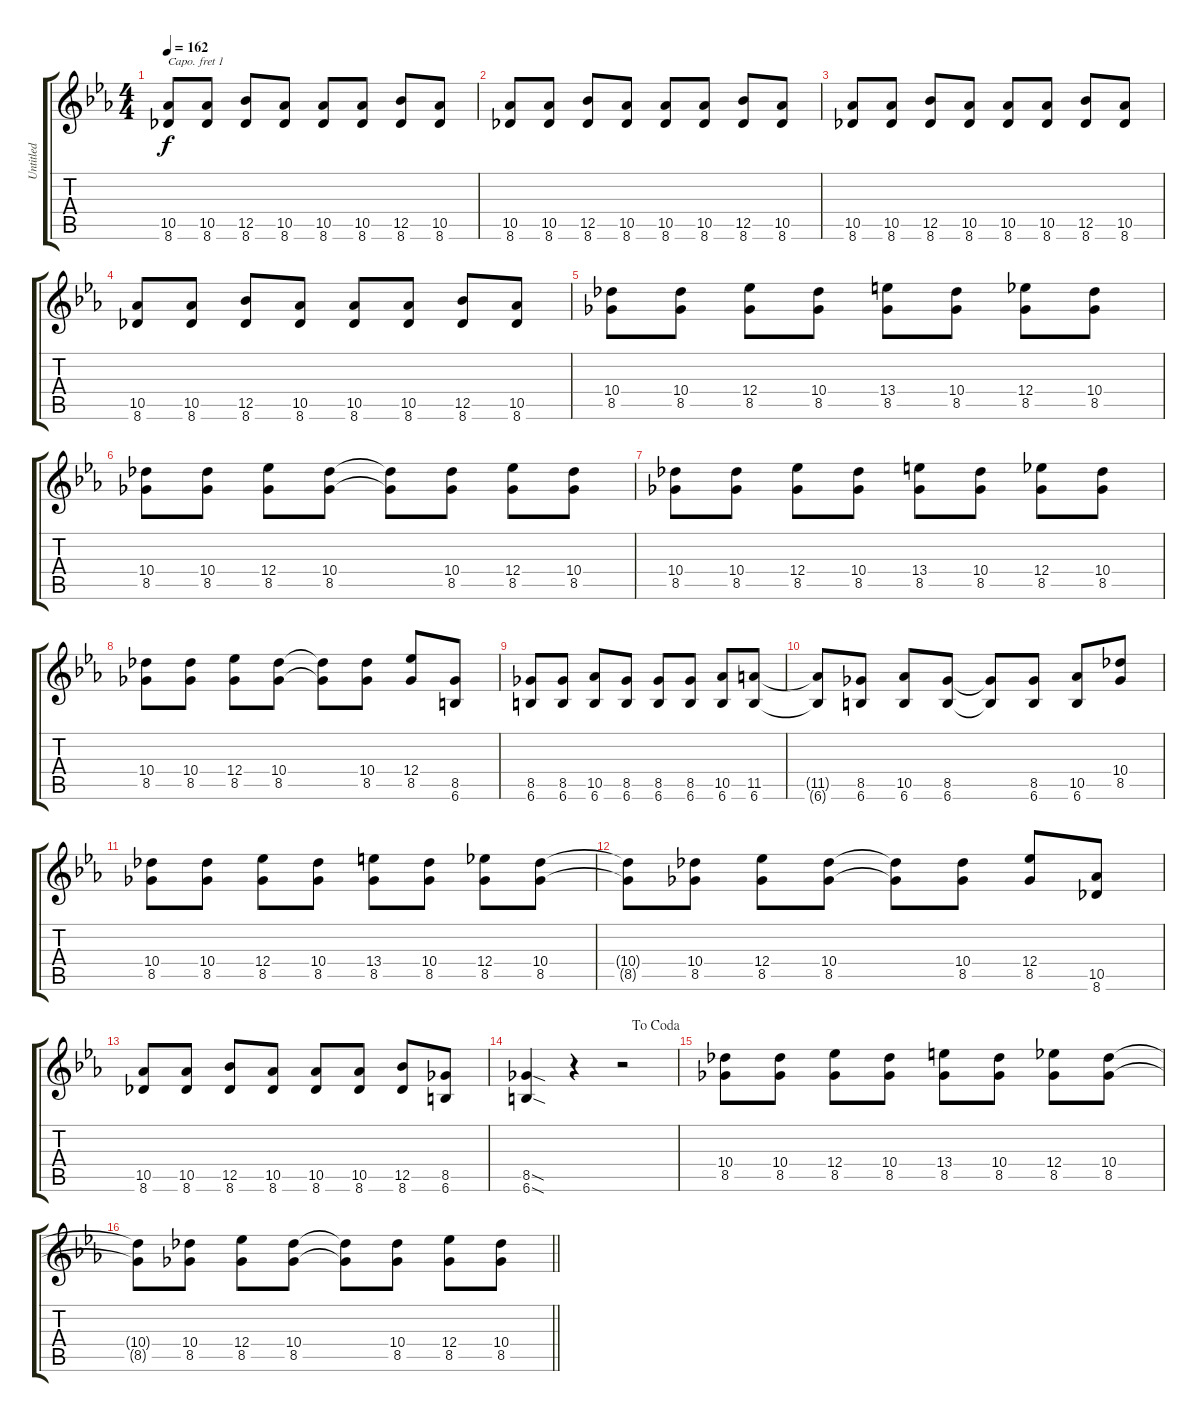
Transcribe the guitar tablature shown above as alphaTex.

\track ("Untitled" "Untitled") {instrument overdrivenguitar}
\staff {score tabs}
\capo 1
\tuning (E4 B3 G3 D3 A2 E2) {hide}
\ts (4 4)
\tempo 162
\clef g2
\ks eb
(10.5 8.6).8{dy f} (10.5 8.6).8 (12.5 8.6).8 (10.5 8.6).8 (10.5 8.6).8 (10.5 8.6).8 (12.5 8.6).8 (10.5 8.6).8 |
(10.5 8.6).8 (10.5 8.6).8 (12.5 8.6).8 (10.5 8.6).8 (10.5 8.6).8 (10.5 8.6).8 (12.5 8.6).8 (10.5 8.6).8 |
(10.5 8.6).8 (10.5 8.6).8 (12.5 8.6).8 (10.5 8.6).8 (10.5 8.6).8 (10.5 8.6).8 (12.5 8.6).8 (10.5 8.6).8 |
(10.5 8.6).8 (10.5 8.6).8 (12.5 8.6).8 (10.5 8.6).8 (10.5 8.6).8 (10.5 8.6).8 (12.5 8.6).8 (10.5 8.6).8 |
(10.4 8.5).8 (10.4 8.5).8 (12.4 8.5).8 (10.4 8.5).8 (13.4 8.5).8 (10.4 8.5).8 (12.4 8.5).8 (10.4 8.5).8 |
(10.4 8.5).8 (10.4 8.5).8 (12.4 8.5).8 (10.4 8.5).8 (10.4{t} 8.5{t}).8 (10.4 8.5).8 (12.4 8.5).8 (10.4 8.5).8 |
(10.4 8.5).8 (10.4 8.5).8 (12.4 8.5).8 (10.4 8.5).8 (13.4 8.5).8 (10.4 8.5).8 (12.4 8.5).8 (10.4 8.5).8 |
(10.4 8.5).8 (10.4 8.5).8 (12.4 8.5).8 (10.4 8.5).8 (10.4{t} 8.5{t}).8 (10.4 8.5).8 (12.4 8.5).8 (8.5 6.6).8 |
(8.5 6.6).8 (8.5 6.6).8 (10.5 6.6).8 (8.5 6.6).8 (8.5 6.6).8 (8.5 6.6).8 (10.5 6.6).8 (11.5 6.6).8 |
(11.5{t} 6.6{t}).8 (8.5 6.6).8 (10.5 6.6).8 (8.5 6.6).8 (8.5{t} 6.6{t}).8 (8.5 6.6).8 (10.5 6.6).8 (10.4 8.5).8 |
(10.4 8.5).8 (10.4 8.5).8 (12.4 8.5).8 (10.4 8.5).8 (13.4 8.5).8 (10.4 8.5).8 (12.4 8.5).8 (10.4 8.5).8 |
(10.4{t} 8.5{t}).8 (10.4 8.5).8 (12.4 8.5).8 (10.4 8.5).8 (10.4{t} 8.5{t}).8 (10.4 8.5).8 (12.4 8.5).8 (10.5 8.6).8 |
(10.5 8.6).8 (10.5 8.6).8 (12.5 8.6).8 (10.5 8.6).8 (10.5 8.6).8 (10.5 8.6).8 (12.5 8.6).8 (8.5 6.6).8 |
\jump dacoda
(8.5{sod} 6.6{sod}).4 r.4 r.2 |
(10.4 8.5).8 (10.4 8.5).8 (12.4 8.5).8 (10.4 8.5).8 (13.4 8.5).8 (10.4 8.5).8 (12.4 8.5).8 (10.4 8.5).8 |
\barLineRight lightlight
(10.4{t} 8.5{t}).8 (10.4 8.5).8 (12.4 8.5).8 (10.4 8.5).8 (10.4{t} 8.5{t}).8 (10.4 8.5).8 (12.4 8.5).8 (10.4 8.5).8
